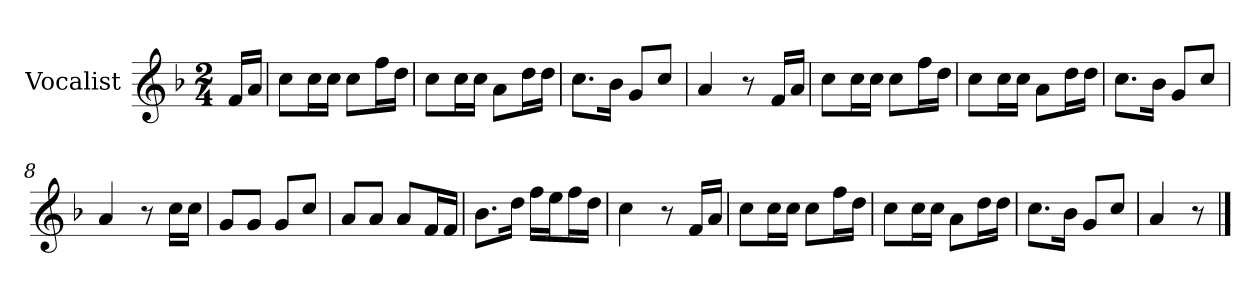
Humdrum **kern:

**kern
*part1
*staff1
*I"Vocalist
*k[b-]
*F:
*M2/4
=
16fLL
16aJJ
=1
8ccL
16ccL
16ccJJ
8ccL
16ffL
16ddJJ
=2
8ccL
16ccL
16ccJJ
8aL
16ddL
16ddJJ
=3
8.ccL
16b-Jk
8gL
8ccJ
=4
4a
8r
16fLL
16aJJ
=5
8ccL
16ccL
16ccJJ
8ccL
16ffL
16ddJJ
=6
8ccL
16ccL
16ccJJ
8aL
16ddL
16ddJJ
=7
8.ccL
16b-Jk
8gL
8ccJ
=8
4a
8r
16ccLL
16ccJJ
=9
8gL
8gJ
8gL
8ccJ
=10
8aL
8aJ
8aL
16fL
16fJJ
=11
8.b-L
16ddJk
16ffLL
16eeJ
16ffL
16ddJJ
=12
4cc
8r
16fLL
16aJJ
=13
8ccL
16ccL
16ccJJ
8ccL
16ffL
16ddJJ
=14
8ccL
16ccL
16ccJJ
8aL
16ddL
16ddJJ
=15
8.ccL
16b-Jk
8gL
8ccJ
=16
4a
8r
==
*-
